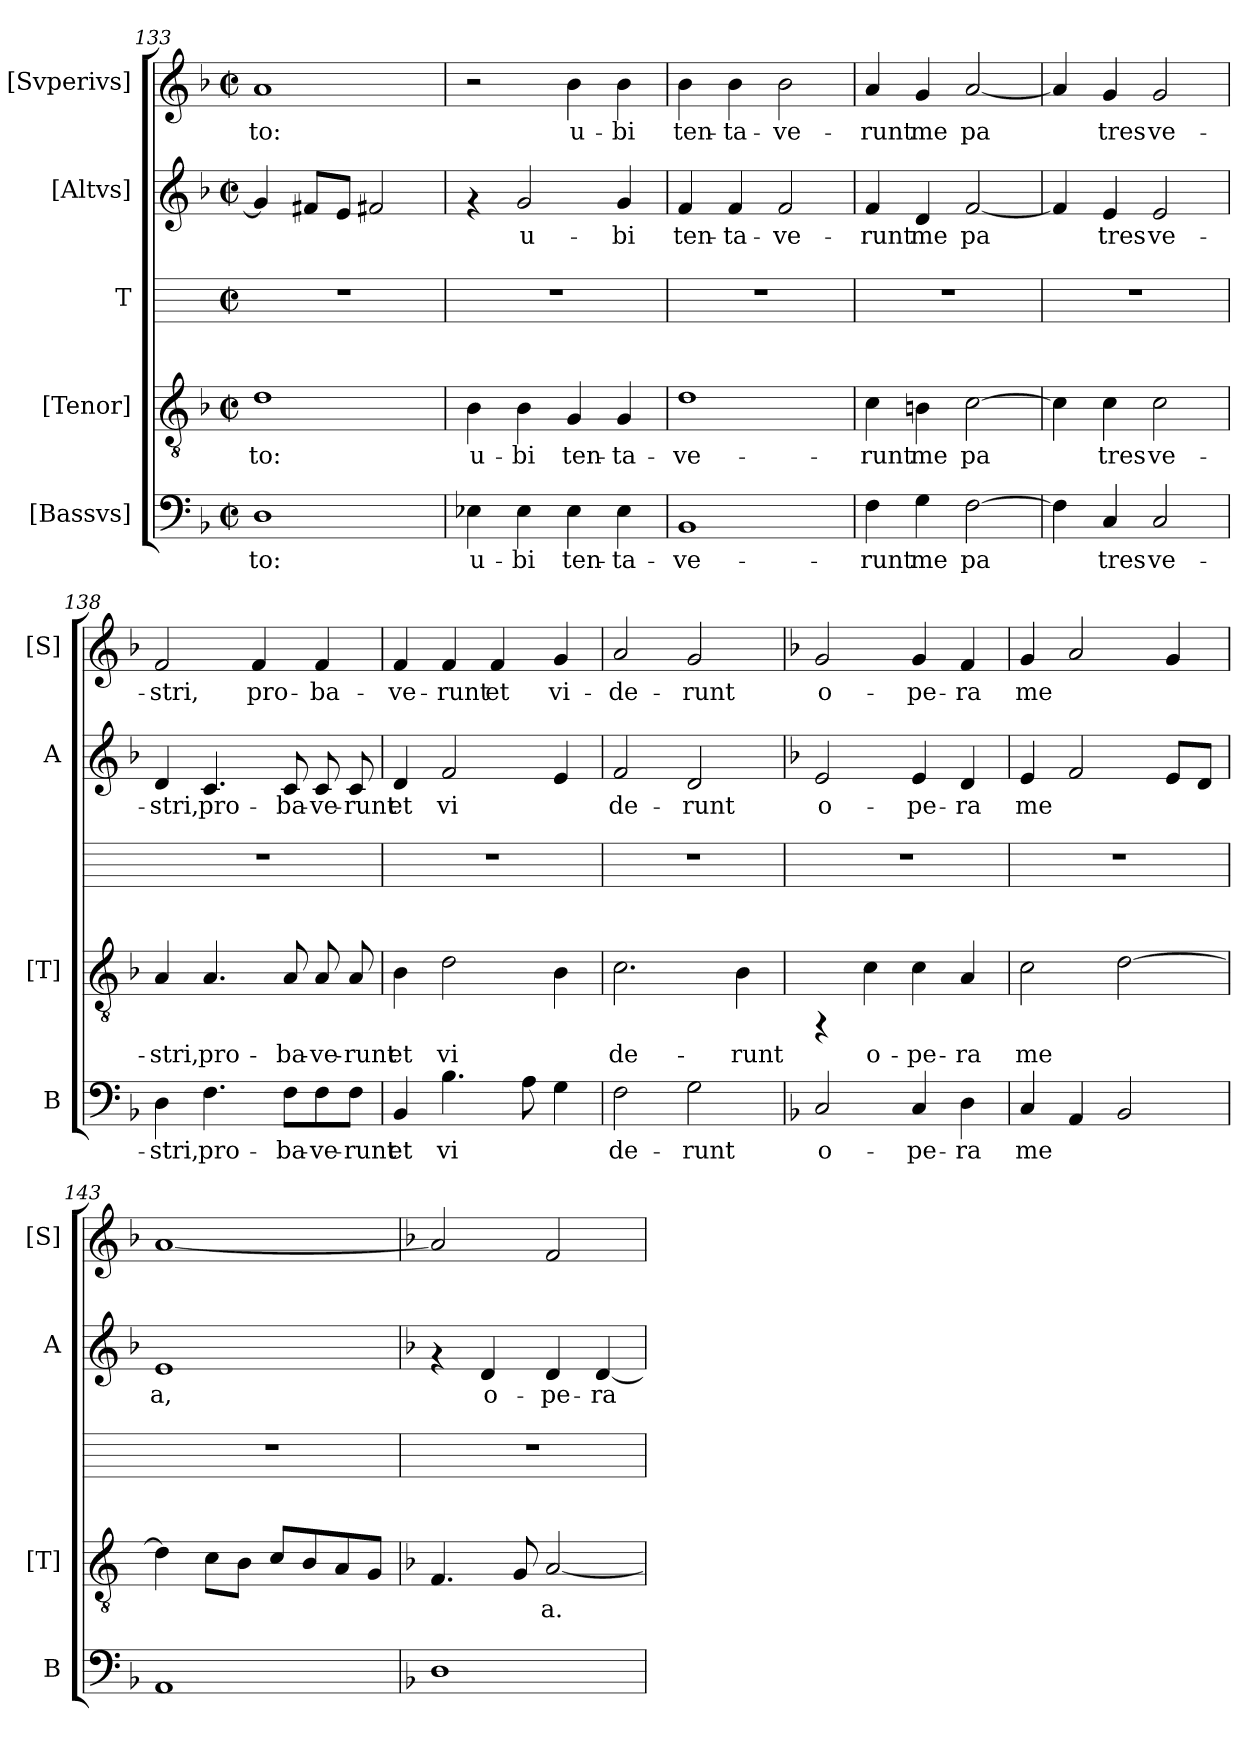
**kern	**text	**kern	**text	**kern	**kern	**text	**kern	**text
*part5	*part5	*part4	*part4	*part3	*part2	*part2	*part1	*part1
*staff5	*staff5	*staff4	*staff4	*staff3	*staff2	*staff2	*staff1	*staff1
*I"[Bassvs]	*	*I"[Tenor]	*	*I"T	*I"[Altvs]	*	*I"[Svperivs]	*
*I'B	*	*I'[T]	*	*	*I'A	*	*I'[S]	*
*clefF4	*	*clefGv2	*	*	*clefG2	*	*clefG2	*
*k[b-]	*	*k[b-]	*	*k[]	*k[b-]	*	*k[b-]	*
*F:	*	*F:	*	*C:	*F:	*	*F:	*
*M2/2	*	*M2/2	*	*M2/2	*M2/2	*	*M2/2	*
*met(c|)	*	*met(c|)	*	*met(c|)	*met(c|)	*	*met(c|)	*
=133	=133	=133	=133	=133	=133	=133	=133	=133
!	!LO:LY:b:cj	!	!LO:LY:b:cj	!	!	!LO:LY:b:cj	!	!LO:LY:b:cj
1D	-to:	1d	-to:	1r	4g/]	.	1a	-to:
!	!	!	!	!	!	!LO:LY:b:cj	!	!
.	.	.	.	.	8f#/L	.	.	.
!	!	!	!	!	!	!LO:LY:b:cj	!	!
.	.	.	.	.	8e/J	.	.	.
!	!	!	!	!	!	!LO:LY:b:cj	!	!
.	.	.	.	.	2f#X/	.	.	.
=134	=134	=134	=134	=134	=134	=134	=134	=134
!	!LO:LY:b:cj	!	!LO:LY:b:cj	!	!	!	!	!
4E-X\	u-	4B-\	u-	1r	4rf	.	2r	.
!	!LO:LY:b:cj	!	!LO:LY:b:cj	!	!	!LO:LY:b:cj	!	!
4E-\	-bi	4B-\	-bi	.	2g/	u-	.	.
!	!LO:LY:b:cj	!	!LO:LY:b:cj	!	!	!	!	!LO:LY:b:cj
4E-\	ten-	4G/	ten-	.	.	.	4b-\	u-
!	!LO:LY:b:cj	!	!LO:LY:b:cj	!	!	!LO:LY:b:cj	!	!LO:LY:b:cj
4E-\	-ta-	4G/	-ta-	.	4g/	-bi	4b-\	-bi
=135	=135	=135	=135	=135	=135	=135	=135	=135
!	!LO:LY:b:cj	!	!LO:LY:b:cj	!	!	!LO:LY:b:cj	!	!LO:LY:b:cj
1BB-	-ve-	1d	-ve-	1r	4f/	ten-	4b-\	ten-
!	!	!	!	!	!	!LO:LY:b:cj	!	!LO:LY:b:cj
.	.	.	.	.	4f/	-ta-	4b-\	-ta-
!	!	!	!	!	!	!LO:LY:b:cj	!	!LO:LY:b:cj
.	.	.	.	.	2f/	-ve-	2b-\	-ve-
=136	=136	=136	=136	=136	=136	=136	=136	=136
!	!LO:LY:b:cj	!	!LO:LY:b:cj	!	!	!LO:LY:b:cj	!	!LO:LY:b:cj
4F\	-runt	4c\	-runt	1r	4f/	-runt	4a/	-runt
!	!LO:LY:b:cj	!	!LO:LY:b:cj	!	!	!LO:LY:b:cj	!	!LO:LY:b:cj
4G\	me	4B\	me	.	4d/	me	4g/	me
!	!LO:LY:b:cj	!	!LO:LY:b:cj	!	!	!LO:LY:b:cj	!	!LO:LY:b:cj
[>2F\	pa-	[>2c\	pa-	.	[<2f/	pa-	[<2a/	pa-
=137	=137	=137	=137	=137	=137	=137	=137	=137
!	!LO:LY:b:cj	!	!LO:LY:b:cj	!	!	!LO:LY:b:cj	!	!LO:LY:b:cj
4F\]	--	4c\]	--	1r	4f/]	--	4a/]	--
!	!LO:LY:b:cj	!	!LO:LY:b:cj	!	!	!LO:LY:b:cj	!	!LO:LY:b:cj
4C/	-tres	4c\	-tres	.	4e/	-tres	4g/	-tres
!	!LO:LY:b:cj	!	!LO:LY:b:cj	!	!	!LO:LY:b:cj	!	!LO:LY:b:cj
2C/	ve-	2c\	ve-	.	2e/	ve-	2g/	ve-
!!LO:PB:g=z
=138	=138	=138	=138	=138	=138	=138	=138	=138
!	!LO:LY:b:cj	!	!LO:LY:b:cj	!	!	!LO:LY:b:cj	!	!LO:LY:b:cj
4D\	-stri,	4A/	-stri,	1r	4d/	-stri,	2f/	-stri,
!	!LO:LY:b:cj	!	!LO:LY:b:cj	!	!	!LO:LY:b:cj	!	!
4.F\	pro-	4.A/	pro-	.	4.c/	pro-	.	.
!	!	!	!	!	!	!	!	!LO:LY:b:cj
.	.	.	.	.	.	.	4f/	pro-
!	!LO:LY:b:cj	!	!LO:LY:b:cj	!	!	!LO:LY:b:cj	!	!
8F\L	-ba-	8A/	-ba-	.	8c/	-ba-	.	.
!	!LO:LY:b:cj	!	!LO:LY:b:cj	!	!	!LO:LY:b:cj	!	!LO:LY:b:cj
8F\	-ve-	8A/	-ve-	.	8c/	-ve-	4f/	-ba-
!	!LO:LY:b:cj	!	!LO:LY:b:cj	!	!	!LO:LY:b:cj	!	!
8F\J	-runt	8A/	-runt	.	8c/	-runt	.	.
=139	=139	=139	=139	=139	=139	=139	=139	=139
!	!LO:LY:b:cj	!	!LO:LY:b:cj	!	!	!LO:LY:b:cj	!	!LO:LY:b:cj
4BB-/	et	4B-\	et	1r	4d/	et	4f/	-ve-
!	!LO:LY:b:cj	!	!LO:LY:b:cj	!	!	!LO:LY:b:cj	!	!LO:LY:b:cj
4.B-\	vi-	2d\	vi-	.	2f/	vi-	4f/	-runt
!	!	!	!	!	!	!	!	!LO:LY:b:cj
.	.	.	.	.	.	.	4f/	et
!	!LO:LY:b:cj	!	!	!	!	!	!	!
8A\	--	.	.	.	.	.	.	.
!	!LO:LY:b:cj	!	!LO:LY:b:cj	!	!	!LO:LY:b:cj	!	!LO:LY:b:cj
4G\	--	4B-\	--	.	4e/	--	4g/	vi-
=140	=140	=140	=140	=140	=140	=140	=140	=140
!	!LO:LY:b:cj	!	!LO:LY:b:cj	!	!	!LO:LY:b:cj	!	!LO:LY:b:cj
2F\	-de-	2.c\	-de-	1r	2f/	-de-	2a/	-de-
!	!LO:LY:b:cj	!	!	!	!	!LO:LY:b:cj	!	!LO:LY:b:cj
2G\	-runt	.	.	.	2d/	-runt	2g/	-runt
!	!	!	!LO:LY:b:cj	!	!	!	!	!
.	.	4B-\	-runt	.	.	.	.	.
=141	=141	=141	=141	=141	=141	=141	=141	=141
*	*	*k[]	*	*	*	*	*	*
*	*	*C:	*	*	*	*	*	*
!	!LO:LY:b:cj	!	!	!	!	!LO:LY:b:cj	!	!LO:LY:b:cj
2C/	o-	4rFF	.	1r	2e/	o-	2g/	o-
!	!	!	!LO:LY:b:cj	!	!	!	!	!
.	.	4c\	o-	.	.	.	.	.
!	!LO:LY:b:cj	!	!LO:LY:b:cj	!	!	!LO:LY:b:cj	!	!LO:LY:b:cj
4C/	-pe-	4c\	-pe-	.	4e/	-pe-	4g/	-pe-
!	!LO:LY:b:cj	!	!LO:LY:b:cj	!	!	!LO:LY:b:cj	!	!LO:LY:b:cj
4D\	-ra	4A/	-ra	.	4d/	-ra	4f/	-ra
=142	=142	=142	=142	=142	=142	=142	=142	=142
!	!LO:LY:b:cj	!	!LO:LY:b:cj	!	!	!LO:LY:b:cj	!	!LO:LY:b:cj
4C/	me-	2c\	me-	1r	4e/	me-	4g/	me-
!	!LO:LY:b:cj	!	!	!	!	!LO:LY:b:cj	!	!LO:LY:b:cj
4AA/	--	.	.	.	2f/	--	2a/	--
!	!LO:LY:b:cj	!	!LO:LY:b:cj	!	!	!	!	!
2BB-/	--	[>2d\	--	.	.	.	.	.
!	!	!	!	!	!	!LO:LY:b:cj	!	!LO:LY:b:cj
.	.	.	.	.	8e/L	--	4g/	--
!	!	!	!	!	!	!LO:LY:b:cj	!	!
.	.	.	.	.	8d/J	--	.	.
=143	=143	=143	=143	=143	=143	=143	=143	=143
!	!LO:LY:b:cj	!	!LO:LY:b:cj	!	!	!LO:LY:b:cj	!	!LO:LY:b:cj
1AA	--	4d\]	--	1r	1e	-a,	[<1a	--
!	!	!	!LO:LY:b:cj	!	!	!	!	!
.	.	8c\L	--	.	.	.	.	.
!	!	!	!LO:LY:b:cj	!	!	!	!	!
.	.	8B\J	--	.	.	.	.	.
!	!	!	!LO:LY:b:cj	!	!	!	!	!
.	.	8c/L	--	.	.	.	.	.
!	!	!	!LO:LY:b:cj	!	!	!	!	!
.	.	8B/	--	.	.	.	.	.
!	!	!	!LO:LY:b:cj	!	!	!	!	!
.	.	8A/	--	.	.	.	.	.
!	!	!	!LO:LY:b:cj	!	!	!	!	!
.	.	8G/J	--	.	.	.	.	.
!!LO:LB:g=z
=144	=144	=144	=144	=144	=144	=144	=144	=144
*	*	*k[b-]	*	*	*	*	*	*
*	*	*F:	*	*	*	*	*	*
!	!LO:LY:b:cj	!	!LO:LY:b:cj	!	!	!	!	!LO:LY:b:cj
1D	--	4.F/	--	1r	4rf	.	2a/]	--
!	!	!	!	!	!	!LO:LY:b:cj	!	!
.	.	.	.	.	4d/	o-	.	.
!	!	!	!LO:LY:b:cj	!	!	!	!	!
.	.	8G/	--	.	.	.	.	.
!	!	!	!LO:LY:b:cj	!	!	!LO:LY:b:cj	!	!LO:LY:b:cj
.	.	[<2A/	-a.	.	4d/	-pe-	2f/	--
!	!	!	!	!	!	!LO:LY:b:cj	!	!
.	.	.	.	.	[<4d/	-ra	.	.
=	=	=	=	=	=	=	=	=
*-	*-	*-	*-	*-	*-	*-	*-	*-
